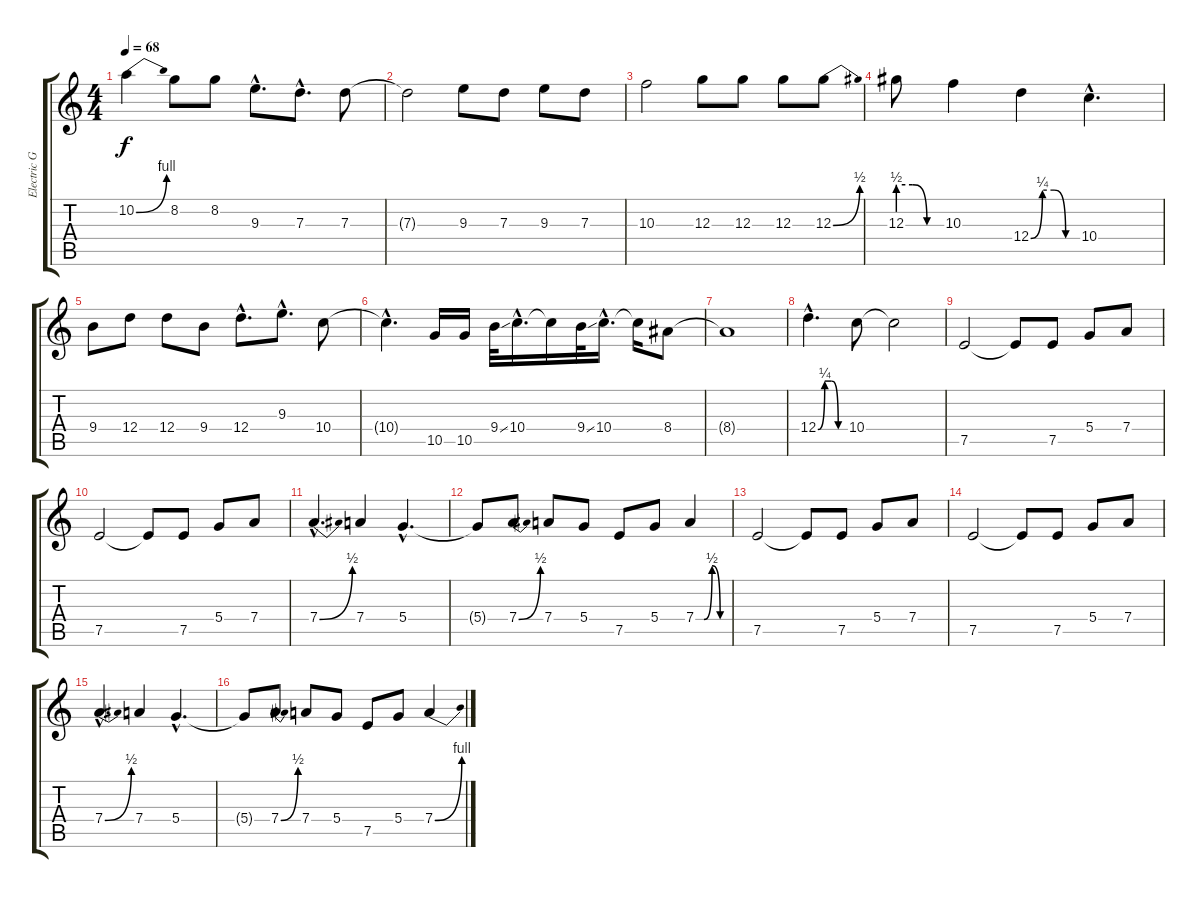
\track ("Electric Guitar" "Electric G") {instrument overdrivenguitar}
\staff {score tabs}
\tuning (E4 B3 G3 D3 A2 E2) {hide}
\ts (4 4)
\tempo 68
\clef g2
\ks c
10.2{be (bend 0 0 60 4)}.4{dy f} 8.2.8 8.2.8 9.3{hac}.8{d} 7.3{hac}.8{d} 7.3.8 |
7.3{t}.2 9.3.8 7.3.8 9.3.8 7.3.8 |
10.3.2 12.3.8 12.3.8 12.3.8 12.3{be (bend 0 0 60 2)}.8 |
12.3{be (custom 0 2 20 2 40 0 60 0)}.8 10.3.4 12.4{be (custom 0 0 15 1 30 1 45 0 60 0)}.4 10.4{hac}.4{d} |
9.4.8 12.4.8 12.4.8 9.4.8 12.4{hac}.8{d} 9.3{hac}.8{d} 10.4.8 |
10.4{hac t}.4{d} 10.5.16 10.5.16 9.4{ss}.32 10.4{hac}.16{d} 10.4{t}.16 9.4{ss}.32 10.4{hac}.16{d} 10.4{t}.16 8.4.8 |
8.4{t}.1 |
12.4{be (custom 0 0 15 1 30 1 45 0 60 0) hac}.4{d} 10.4.8 10.4{t}.2 |
7.5.2 7.5{t}.8 7.5.8 5.4.8 7.4.8 |
7.5.2 7.5{t}.8 7.5.8 5.4.8 7.4.8 |
7.4{be (bend 0 0 60 2) hac}.4{d} 7.4.4 5.4{hac}.4{d} |
5.4{t}.8 7.4{be (bend 0 0 60 2)}.8 7.4.8 5.4.8 7.5.8 5.4.8 7.4{be (custom 0 0 15 0 30 2 45 0 60 0)}.4 |
7.5.2 7.5{t}.8 7.5.8 5.4.8 7.4.8 |
7.5.2 7.5{t}.8 7.5.8 5.4.8 7.4.8 |
7.4{be (bend 0 0 60 2) hac}.4{d} 7.4.4 5.4{hac}.4{d} |
5.4{t}.8 7.4{be (bend 0 0 60 2)}.8 7.4.8 5.4.8 7.5.8 5.4.8 7.4{be (bend 0 0 60 4)}.4
